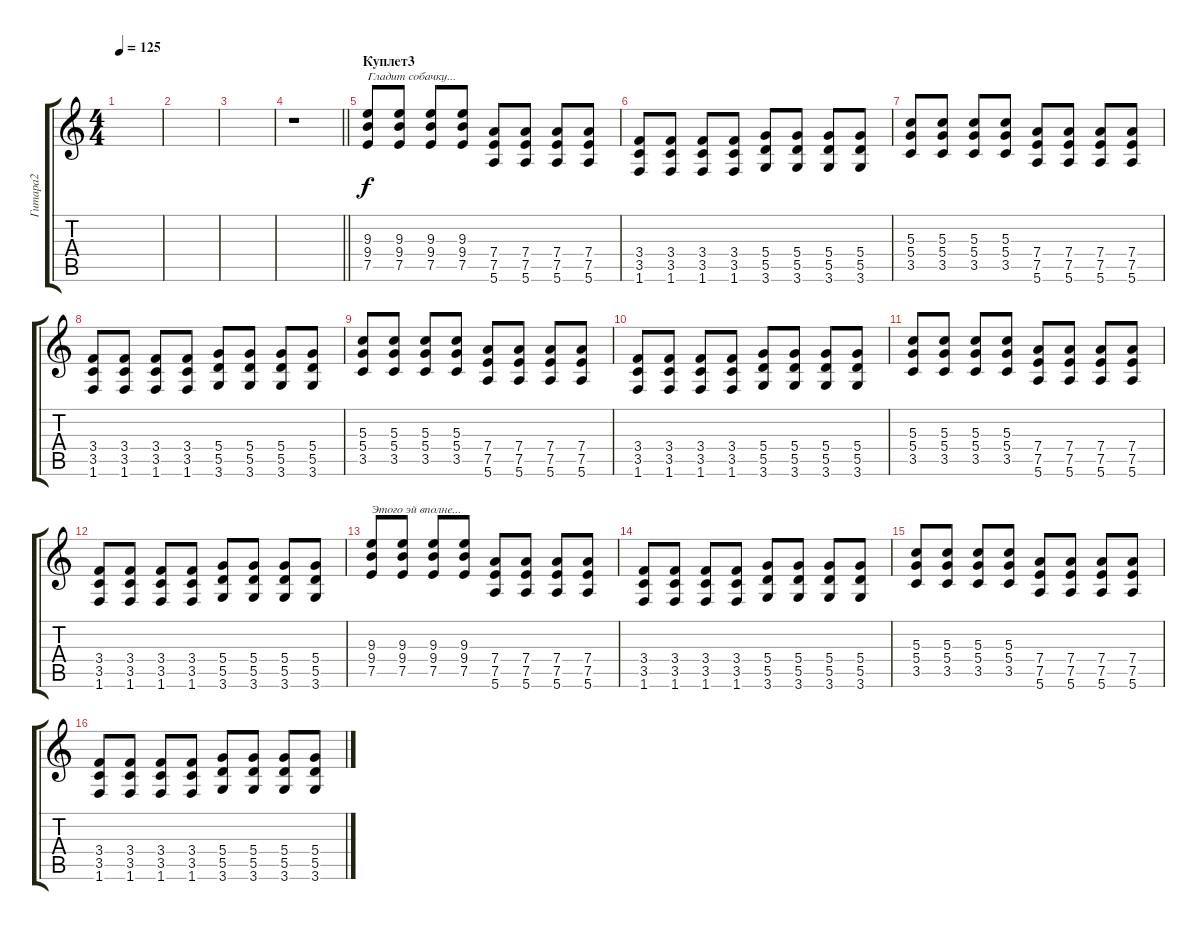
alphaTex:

\track ("Гитара2" "Гитара2") {instrument overdrivenguitar}
\staff {score tabs}
\tuning (E4 B3 G3 D3 A2 E2) {hide}
\ts (4 4)
\tempo 125
\clef g2
\ks c
|
|
|
\barLineRight lightlight
r.1{instrument overdrivenguitar} |
\section ("" "Куплет3")
(9.3 9.4 7.5).8{txt "Гладит собачку..."} (9.3 9.4 7.5).8 (9.3 9.4 7.5).8 (9.3 9.4 7.5).8 (7.4 7.5 5.6).8 (7.4 7.5 5.6).8 (7.4 7.5 5.6).8 (7.4 7.5 5.6).8 |
(3.4 3.5 1.6).8 (3.4 3.5 1.6).8 (3.4 3.5 1.6).8 (3.4 3.5 1.6).8 (5.4 5.5 3.6).8 (5.4 5.5 3.6).8 (5.4 5.5 3.6).8 (5.4 5.5 3.6).8 |
(5.3 5.4 3.5).8 (5.3 5.4 3.5).8 (5.3 5.4 3.5).8 (5.3 5.4 3.5).8 (7.4 7.5 5.6).8 (7.4 7.5 5.6).8 (7.4 7.5 5.6).8 (7.4 7.5 5.6).8 |
(3.4 3.5 1.6).8 (3.4 3.5 1.6).8 (3.4 3.5 1.6).8 (3.4 3.5 1.6).8 (5.4 5.5 3.6).8 (5.4 5.5 3.6).8 (5.4 5.5 3.6).8 (5.4 5.5 3.6).8 |
(5.3 5.4 3.5).8 (5.3 5.4 3.5).8 (5.3 5.4 3.5).8 (5.3 5.4 3.5).8 (7.4 7.5 5.6).8 (7.4 7.5 5.6).8 (7.4 7.5 5.6).8 (7.4 7.5 5.6).8 |
(3.4 3.5 1.6).8 (3.4 3.5 1.6).8 (3.4 3.5 1.6).8 (3.4 3.5 1.6).8 (5.4 5.5 3.6).8 (5.4 5.5 3.6).8 (5.4 5.5 3.6).8 (5.4 5.5 3.6).8 |
(5.3 5.4 3.5).8 (5.3 5.4 3.5).8 (5.3 5.4 3.5).8 (5.3 5.4 3.5).8 (7.4 7.5 5.6).8 (7.4 7.5 5.6).8 (7.4 7.5 5.6).8 (7.4 7.5 5.6).8 |
(3.4 3.5 1.6).8 (3.4 3.5 1.6).8 (3.4 3.5 1.6).8 (3.4 3.5 1.6).8 (5.4 5.5 3.6).8 (5.4 5.5 3.6).8 (5.4 5.5 3.6).8 (5.4 5.5 3.6).8 |
(9.3 9.4 7.5).8{txt "Этого эй вполне..."} (9.3 9.4 7.5).8 (9.3 9.4 7.5).8 (9.3 9.4 7.5).8 (7.4 7.5 5.6).8 (7.4 7.5 5.6).8 (7.4 7.5 5.6).8 (7.4 7.5 5.6).8 |
(3.4 3.5 1.6).8 (3.4 3.5 1.6).8 (3.4 3.5 1.6).8 (3.4 3.5 1.6).8 (5.4 5.5 3.6).8 (5.4 5.5 3.6).8 (5.4 5.5 3.6).8 (5.4 5.5 3.6).8 |
(5.3 5.4 3.5).8 (5.3 5.4 3.5).8 (5.3 5.4 3.5).8 (5.3 5.4 3.5).8 (7.4 7.5 5.6).8 (7.4 7.5 5.6).8 (7.4 7.5 5.6).8 (7.4 7.5 5.6).8 |
(3.4 3.5 1.6).8 (3.4 3.5 1.6).8 (3.4 3.5 1.6).8 (3.4 3.5 1.6).8 (5.4 5.5 3.6).8 (5.4 5.5 3.6).8 (5.4 5.5 3.6).8 (5.4 5.5 3.6).8
